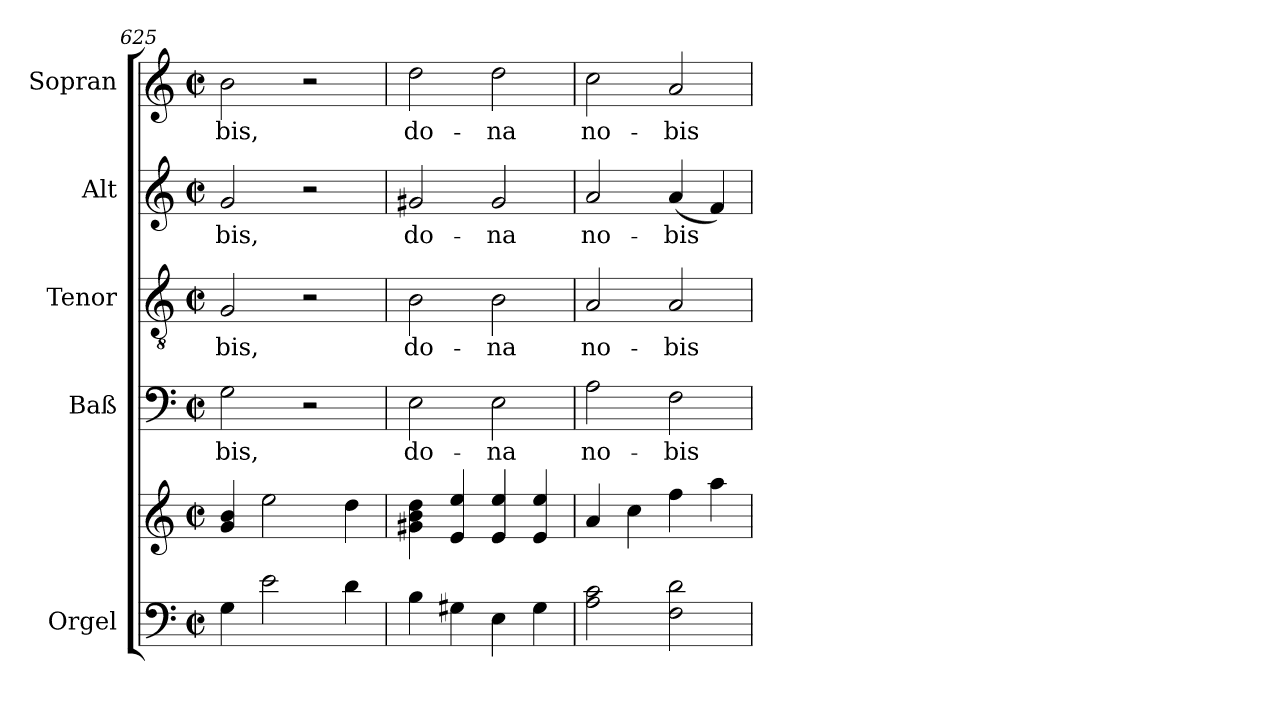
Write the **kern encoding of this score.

**kern	**kern	**kern	**text	**kern	**text	**kern	**text	**kern	**text
*part5	*part5	*part4	*part4	*part3	*part3	*part2	*part2	*part1	*part1
*staff6	*staff5	*staff4	*staff4	*staff3	*staff3	*staff2	*staff2	*staff1	*staff1
*I"Orgel	*	*I"Baß	*	*I"Tenor	*	*I"Alt	*	*I"Sopran	*
*clefF4	*clefG2	*clefF4	*	*clefGv2	*	*clefG2	*	*clefG2	*
*k[]	*k[]	*k[]	*	*k[]	*	*k[]	*	*k[]	*
*C:	*C:	*C:	*	*C:	*	*C:	*	*C:	*
*M2/2	*M2/2	*M2/2	*	*M2/2	*	*M2/2	*	*M2/2	*
*met(c|)	*met(c|)	*met(c|)	*	*met(c|)	*	*met(c|)	*	*met(c|)	*
=625	=625	=625	=625	=625	=625	=625	=625	=625	=625
!	!	!	!LO:LY:b	!	!LO:LY:b	!	!LO:LY:b	!	!LO:LY:b
4G\	4g/ 4b/	2G\	-bis,	2G/	-bis,	2g/	-bis,	2b\	-bis,
2e\	2ee\	.	.	.	.	.	.	.	.
.	.	2r	.	2r	.	2r	.	2r	.
4d\	4dd\	.	.	.	.	.	.	.	.
=626	=626	=626	=626	=626	=626	=626	=626	=626	=626
!	!	!	!LO:LY:b	!	!LO:LY:b	!	!LO:LY:b	!	!LO:LY:b
4B\	4g#X\ 4b\ 4dd\	2E\	do-	2B\	do-	2g#X/	do-	2dd\	do-
4G#X\	4e/ 4ee/	.	.	.	.	.	.	.	.
!	!	!	!LO:LY:b	!	!LO:LY:b	!	!LO:LY:b	!	!LO:LY:b
4E\	4e/ 4ee/	2E\	-na	2B\	-na	2g#/	-na	2dd\	-na
4G#\	4e/ 4ee/	.	.	.	.	.	.	.	.
!!LO:LB:g=z
=627	=627	=627	=627	=627	=627	=627	=627	=627	=627
!	!	!	!LO:LY:b	!	!LO:LY:b	!	!LO:LY:b	!	!LO:LY:b
2A\ 2c\	4a/	2A\	no-	2A/	no-	2a/	no-	2cc\	no-
.	4cc\	.	.	.	.	.	.	.	.
!	!	!	!LO:LY:b	!	!LO:LY:b	!	!LO:LY:b	!	!LO:LY:b
2F\ 2d\	4ff\	2F\	-bis	2A/	-bis	(<4a/	-bis	2a/	-bis
.	4aa\	.	.	.	.	4f/)	.	.	.
=	=	=	=	=	=	=	=	=	=
*-	*-	*-	*-	*-	*-	*-	*-	*-	*-
